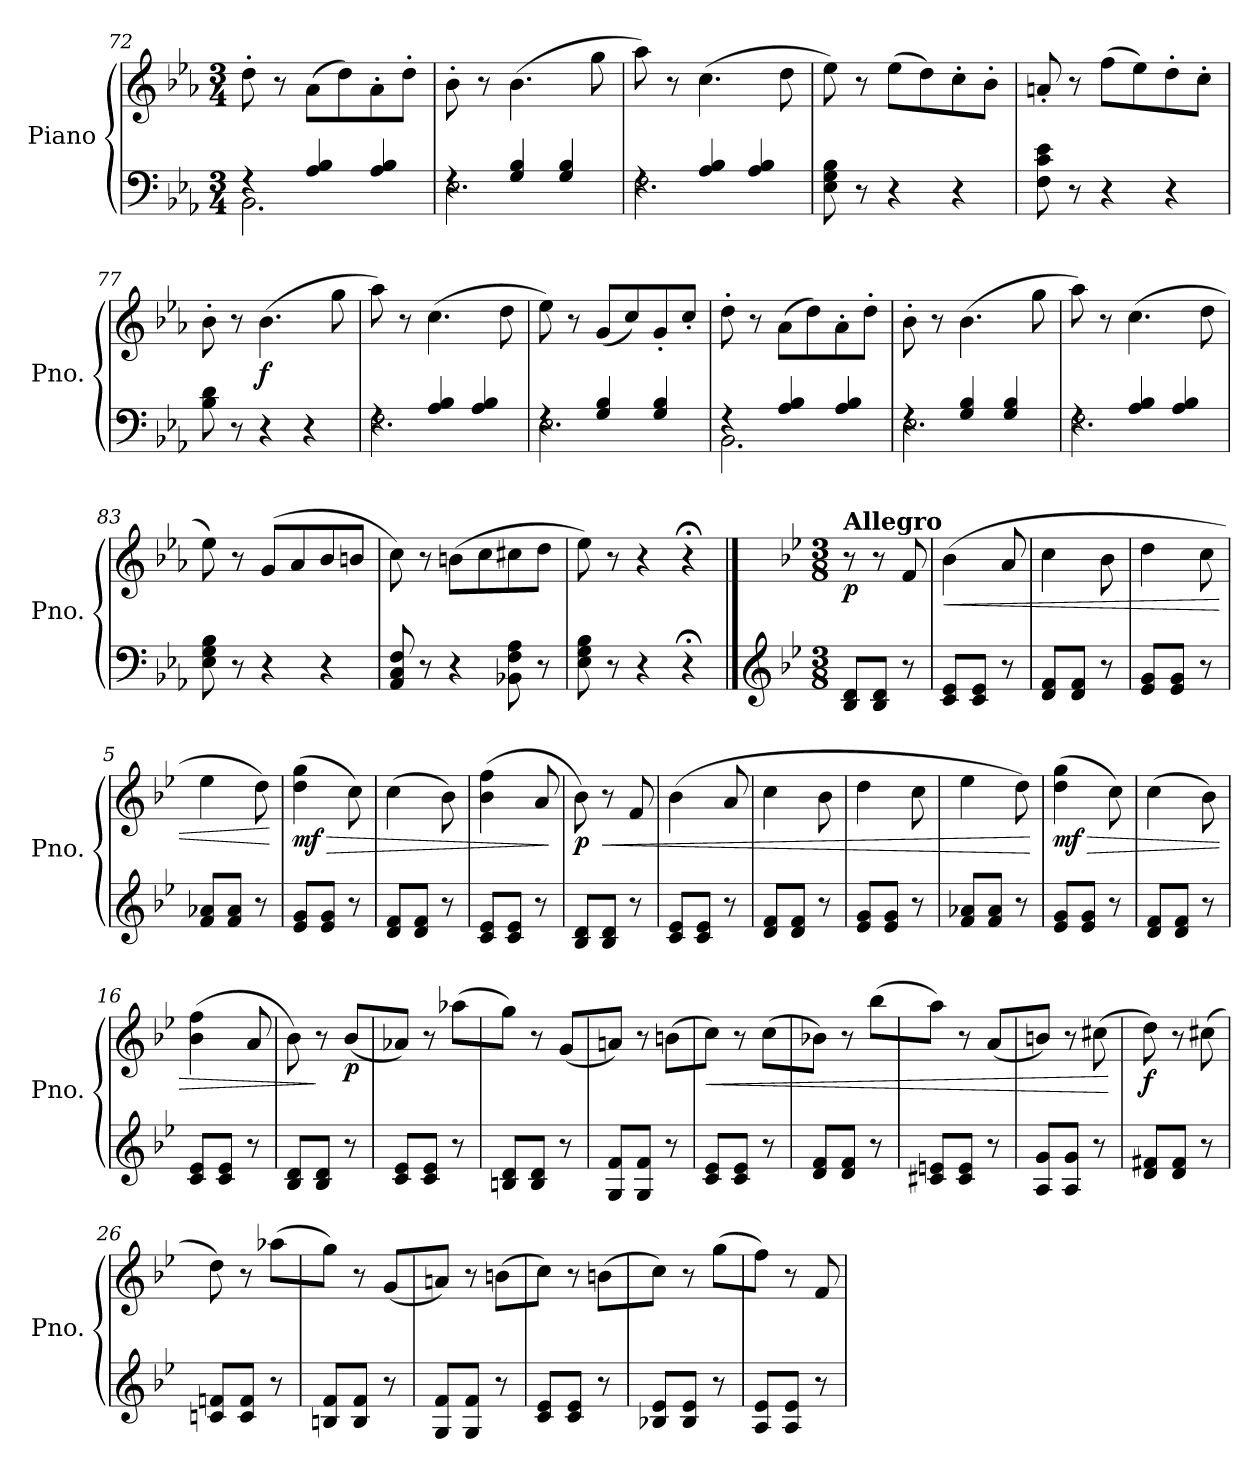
**kern	**kern	**dynam
*part1	*part1	*part1
*staff2	*staff1	*staff1/2
*I"Piano	*	*
*I'Pno.	*	*
*clefF4	*clefG2	*
*k[b-e-a-]	*k[b-e-a-]	*
*M3/4	*M3/4	*
=72	=72	=72
*^	*	*
4rF	2.BB-\	8dd'\	.
.	.	8r	.
4A-/ 4B-/	.	(>8a-\L	.
.	.	8dd\)	.
4A-/ 4B-/	.	8a-'\	.
.	.	8dd'\J	.
=73	=73	=73	=73
4rF	2.E-\	8b-'\	.
.	.	8r	.
4G/ 4B-/	.	(>4.b-\	.
4G/ 4B-/	.	.	.
.	.	8gg\	.
=74	=74	=74	=74
4rF	2.F\	8aa-\)	.
.	.	8r	.
4A-/ 4B-/	.	(>4.cc\	.
4A-/ 4B-/	.	.	.
.	.	8dd\	.
*v	*v	*	*
=75	=75	=75
8E-\ 8G\ 8B-\	8ee-\)	.
8r	8r	.
4r	(>8ee-\L	.
.	8dd\)	.
4r	8cc'\	.
.	8b-'\J	.
=76	=76	=76
8F\ 8c\ 8e-\	8an'/	.
8r	8r	.
4r	(>8ff\L	.
.	8ee-\)	.
4r	8dd'\	.
.	8cc'\J	.
=77	=77	=77
8B-\ 8d\	8b-'\	.
8r	8r	.
!	!	!LO:DY:b
4r	(>4.b-\	f
4r	.	.
.	8gg\	.
!!LO:LB:g=z
=78	=78	=78
*^	*	*
4rF	2.F\	8aa-\)	.
.	.	8r	.
4A-/ 4B-/	.	(>4.cc\	.
4A-/ 4B-/	.	.	.
.	.	8dd\	.
=79	=79	=79	=79
4rF	2.E-\	8ee-\)	.
.	.	8r	.
4G/ 4B-/	.	(<8g/L	.
.	.	8cc/)	.
4G/ 4B-/	.	8g'/	.
.	.	8cc'/J	.
=80	=80	=80	=80
4rF	2.BB-\	8dd'\	.
.	.	8r	.
4A-/ 4B-/	.	(>8a-\L	.
.	.	8dd\)	.
4A-/ 4B-/	.	8a-'\	.
.	.	8dd'\J	.
=81	=81	=81	=81
4rF	2.E-\	8b-'\	.
.	.	8r	.
4G/ 4B-/	.	(>4.b-\	.
4G/ 4B-/	.	.	.
.	.	8gg\	.
=82	=82	=82	=82
4rF	2.F\	8aa-\)	.
.	.	8r	.
4A-/ 4B-/	.	(>4.cc\	.
4A-/ 4B-/	.	.	.
.	.	8dd\	.
*v	*v	*	*
=83	=83	=83
8E-\ 8G\ 8B-\	8ee-\)	.
8r	8r	.
4r	(<8g/L	.
.	8a-/	.
4r	8b-/	.
.	8bn/J	.
=84	=84	=84
8AA-/ 8C/ 8F/	8cc\)	.
8r	8r	.
4r	(>8bn\L	.
.	8cc\	.
8BB-X\ 8F\ 8A-\	8cc#X\	.
8r	8dd\J	.
=85	=85	=85
8E-\ 8G\ 8B-\	8ee-\)	.
8r	8r	.
4r	4r	.
4r;<	4r;<	.
!!LO:PB:g=z
==1	==1	==1
*clefG2	*	*
*k[b-e-]	*k[b-e-]	*
*M3/8	*M3/8	*
!	!LO:TX:a:B:t=Allegro	!
!	!	!LO:DY:b
8B-/ 8d/L	8r	p
8B-/ 8d/J	8r	.
8r	8f/	.
=2	=2	=2
!	!	!LO:HP:b
8c/ 8e-/L	(>4b-\	<
8c/ 8e-/J	.	.
8r	8a/	.
=3	=3	=3
8d/ 8f/L	4cc\	.
8d/ 8f/J	.	.
8r	8b-\	.
=4	=4	=4
8e-/ 8g/L	4dd\	.
8e-/ 8g/J	.	.
8r	8cc\	.
=5	=5	=5
8f/ 8a-X/L	4ee-\	.
8f/ 8a-/J	.	.
8r	8dd\)	.
.	.	[
=6	=6	=6
!	!	!LO:HP:b
!	!	!LO:DY:n=1:b
8e-/ 8g/L	(>4dd\ 4gg\	> mf
8e-/ 8g/J	.	.
8r	8cc\)	.
=7	=7	=7
8d/ 8f/L	(>4cc\	.
8d/ 8f/J	.	.
8r	8b-\)	.
=8	=8	=8
8c/ 8e-/L	(>4b-\ 4ff\	.
8c/ 8e-/J	.	.
8r	8a/	.
.	.	]
=9	=9	=9
!	!	!LO:DY:b
8B-/ 8d/L	8b-\)	p
!	!	!LO:HP:b
8B-/ 8d/J	8r	<
8r	8f/	.
=10	=10	=10
8c/ 8e-/L	(>4b-\	.
8c/ 8e-/J	.	.
8r	8a/	.
=11	=11	=11
8d/ 8f/L	4cc\	.
8d/ 8f/J	.	.
8r	8b-\	.
!!LO:LB:g=z
=12	=12	=12
8e-/ 8g/L	4dd\	.
8e-/ 8g/J	.	.
8r	8cc\	.
=13	=13	=13
8f/ 8a-X/L	4ee-\	.
8f/ 8a-/J	.	.
8r	8dd\)	.
.	.	[
=14	=14	=14
!	!	!LO:HP:b
!	!	!LO:DY:n=1:b
8e-/ 8g/L	(>4dd\ 4gg\	> mf
8e-/ 8g/J	.	.
8r	8cc\)	.
=15	=15	=15
8d/ 8f/L	(>4cc\	.
8d/ 8f/J	.	.
8r	8b-\)	.
=16	=16	=16
8c/ 8e-/L	(>4b-\ 4ff\	.
8c/ 8e-/J	.	.
8r	8a/	.
=17	=17	=17
8B-/ 8d/L	8b-\)	.
8B-/ 8d/J	8r	]
!	!	!LO:DY:b
8r	(<8b-/L	p
=18	=18	=18
8c/ 8e-/L	8a-X/J)	.
8c/ 8e-/J	8r	.
8r	(>8aa-X\L	.
=19	=19	=19
8Bn/ 8d/L	8gg\J)	.
8B/ 8d/J	8r	.
8r	(<8g/L	.
=20	=20	=20
8G/ 8f/L	8an/J)	.
8G/ 8f/J	8r	.
8r	(>8bn\L	.
=21	=21	=21
!	!	!LO:HP:b
8c/ 8e-/L	8cc\J)	<
8c/ 8e-/J	8r	.
8r	(>8cc\L	.
=22	=22	=22
8d/ 8f/L	8b-X\J)	.
8d/ 8f/J	8r	.
8r	(>8bb-\L	.
=23	=23	=23
8c#X/ 8en/L	8aa\J)	.
8c#/ 8e/J	8r	.
8r	(<8a/L	.
=24	=24	=24
8A/ 8g/L	8bn/J)	.
8A/ 8g/J	8r	.
8r	(>8cc#X\	.
.	.	[
=25	=25	=25
!	!	!LO:DY:b
8d/ 8f#X/L	8dd\)	f
8d/ 8f#/J	8r	.
8r	(>8cc#X\	.
!!LO:LB:g=z
=26	=26	=26
8cn/ 8fn/L	8dd\)	.
8c/ 8f/J	8r	.
8r	(>8aa-X\L	.
=27	=27	=27
8Bn/ 8f/L	8gg\J)	.
8B/ 8f/J	8r	.
8r	(<8g/L	.
=28	=28	=28
8G/ 8f/L	8an/J)	.
8G/ 8f/J	8r	.
8r	(>8bn\L	.
=29	=29	=29
8c/ 8e-/L	8cc\J)	.
8c/ 8e-/J	8r	.
8r	(>8bn\L	.
=30	=30	=30
8B-X/ 8e-/L	8cc\J)	.
8B-/ 8e-/J	8r	.
8r	(>8gg\L	.
=31	=31	=31
8A/ 8e-/L	8ff\J)	.
8A/ 8e-/J	8r	.
8r	8f/L	.
=	=	=
*-	*-	*-
